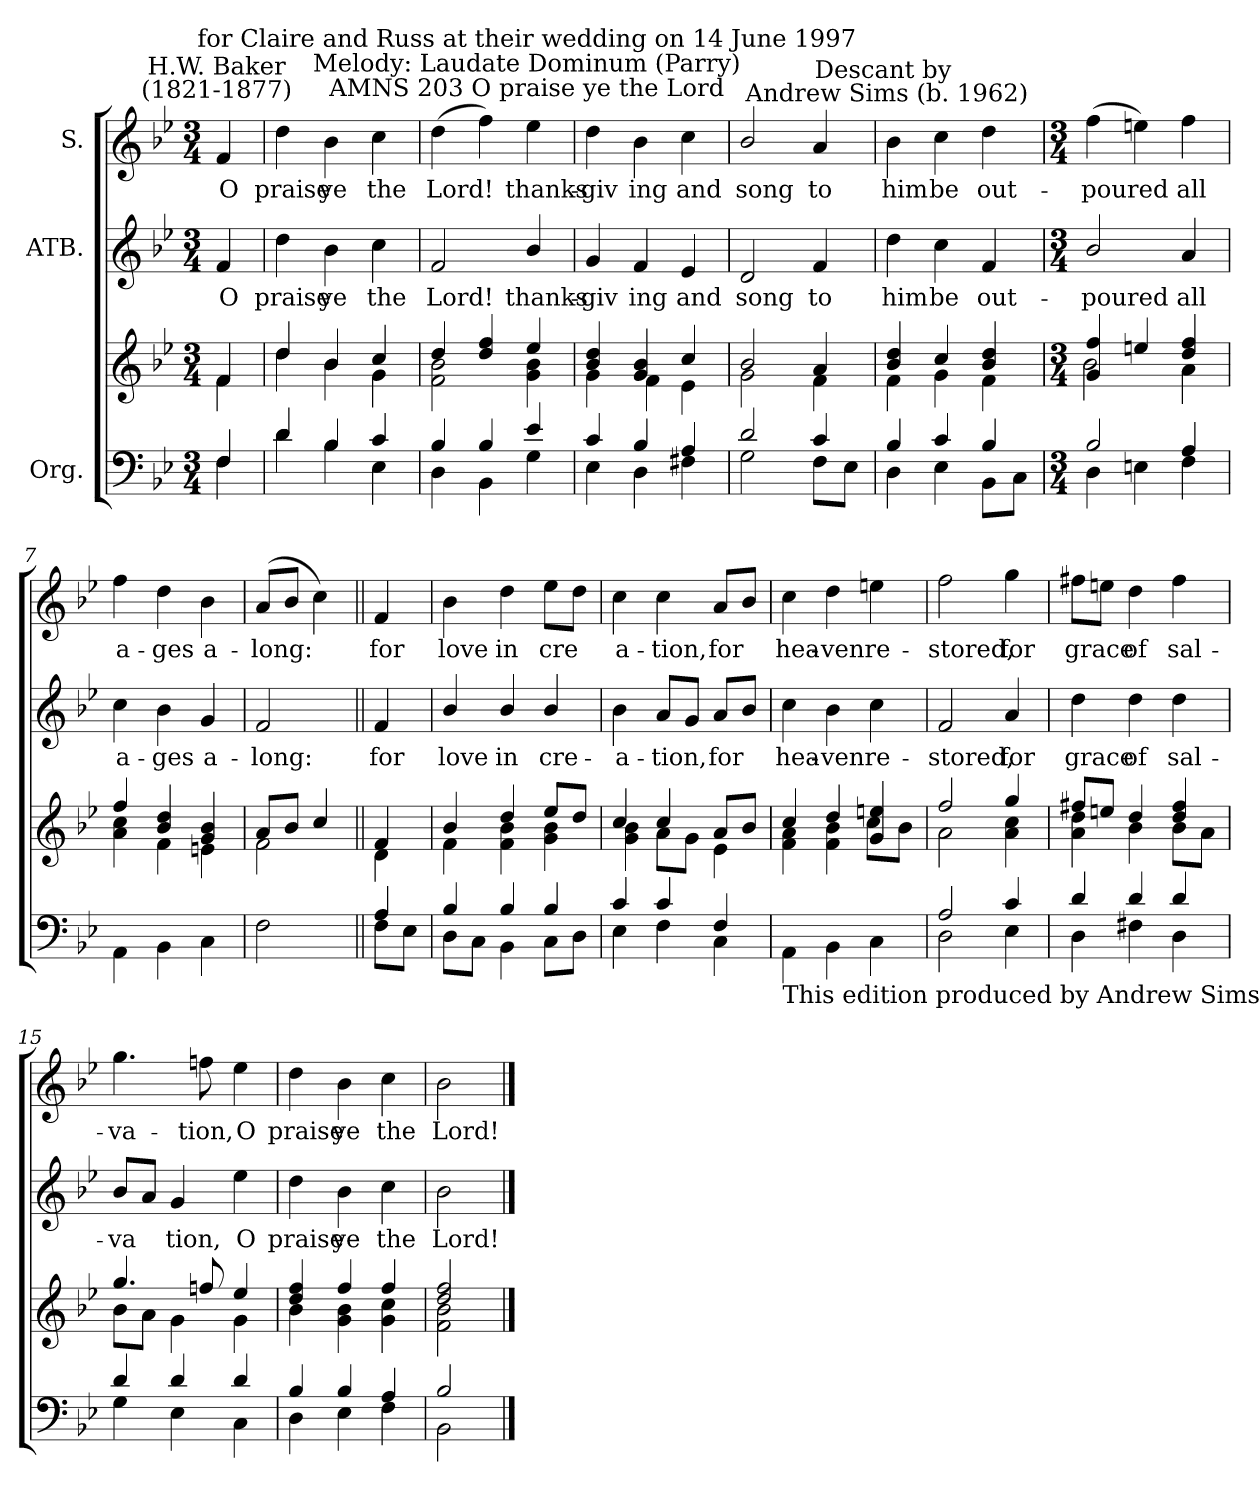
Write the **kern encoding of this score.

**kern	**kern	**kern	**text	**kern	**text
*part3	*part3	*part2	*part2	*part1	*part1
*staff4	*staff3	*staff2	*staff2	*staff1	*staff1
*I"Org.	*	*I"ATB.	*	*I"S.	*
*clefF4	*clefG2	*clefG2	*	*clefG2	*
*k[b-e-]	*k[b-e-]	*k[b-e-]	*	*k[b-e-]	*
*B-:	*B-:	*B-:	*	*B-:	*
*M3/4	*M3/4	*M3/4	*	*M3/4	*
=	=	=	=	=	=
*^	*^	*	*	*	*
!	!	!	!	!	!	!LO:TX:a:cj:t=H.W. Baker\n(1821-1877)	!
!	!	!	!	!	!LO:LY:b	!	!LO:LY:b
4F/	4F\	4f/	4f\	4f	O	4f	O
=1	=1	=1	=1	=1	=1	=1	=1
!	!	!	!	!	!LO:LY:b	!	!LO:LY:b
4d/	4d\	4dd/	4dd\	4dd	praise	4dd	praise
!	!	!	!	!	!LO:LY:b	!	!LO:LY:b
4B-/	4B-\	4b-/	4b-\	4b-	ye	4b-	ye
!	!	!	!	!	!LO:LY:b	!	!LO:LY:b
4c/	4E-\	4cc/	4g\	4cc	the	4cc	the
=2	=2	=2	=2	=2	=2	=2	=2
!	!	!	!	!	!LO:LY:b	!	!LO:LY:b
4B-/	4D\	4dd/	2f\ 2b-\	2f	Lord!	(>4dd	Lord!
4B-/	4BB-\	4dd/ 4ff/	.	.	.	4ff)	.
!	!	!	!	!	!	!LO:TX:a:cj:t=AMNS 203 O praise ye the Lord	!
!	!	!	!	!	!	!LO:TX:a:cj:t=Melody&colon; Laudate Dominum (Parry)	!
!	!	!	!	!	!	!LO:TX:a:cj:t=for Claire and Russ at their wedding on 14 June 1997	!
!	!	!	!	!	!LO:LY:b	!	!LO:LY:b
4e-/	4G\	4ee-/	4g\ 4b-\	4b-/	thanks-	4ee-	thanks-
=3	=3	=3	=3	=3	=3	=3	=3
!	!	!	!	!	!LO:LY:b	!	!LO:LY:b
4c/	4E-\	4b-/ 4dd/	4g\	4g	-giv	4dd	-giv
!	!	!	!	!	!LO:LY:b	!	!LO:LY:b
4B-/	4D\	4g/ 4b-/	4f\	4f	-ing	4b-	-ing
!	!	!	!	!	!LO:LY:b	!	!LO:LY:b
4A/	4F#X\	4cc/	4e-\	4e-	and	4cc	and
=4	=4	=4	=4	=4	=4	=4	=4
!	!	!	!	!	!LO:LY:b	!	!LO:LY:b
2d/	2G\	2b-/	2g\	2d	song	2b-/	song
!	!	!	!	!	!LO:LY:b	!	!LO:LY:b
4c/	8F\L	4a/	4f\	4f	to	4a	to
.	8E-\J	.	.	.	.	.	.
=5	=5	=5	=5	=5	=5	=5	=5
!	!	!	!	!	!	!LO:TX:a:cj:t=Descant by \nAndrew Sims (b. 1962)	!
!	!	!	!	!	!LO:LY:b	!	!LO:LY:b
4B-/	4D\	4b-/ 4dd/	4f\	4dd	him	4b-	him
!	!	!	!	!	!LO:LY:b	!	!LO:LY:b
4c/	4E-\	4cc/	4g\	4cc	be	4cc	be
!	!	!	!	!	!LO:LY:b	!	!LO:LY:b
4B-/	8BB-\L	4b-/ 4dd/	4f\	4f	out-	4dd	out-
.	8C\J	.	.	.	.	.	.
!!LO:LB:g=z
=6	=6	=6	=6	=6	=6	=6	=6
*M3/4	*	*M3/4	*	*M3/4	*	*M3/4	*
!	!	!	!	!	!LO:LY:b	!	!LO:LY:b
2B-/	4D\	4g/ 4ff/	2b-\	2b-/	-poured	(>4ff	-poured
.	4En\	4een/	.	.	.	4een)	.
!	!	!	!	!	!LO:LY:b	!	!LO:LY:b
4A/	4F\	4dd/ 4ff/	4a\	4a	all	4ff	all
=7	=7	=7	=7	=7	=7	=7	=7
!	!	!	!	!	!LO:LY:b	!	!LO:LY:b
2.ryy	4AA\	4ff/	4a\ 4cc\	4cc	a-	4ff	a-
!	!	!	!	!	!LO:LY:b	!	!LO:LY:b
.	4BB-\	4b-/ 4dd/	4f\	4b-	-ges	4dd	-ges
!	!	!	!	!	!LO:LY:b	!	!LO:LY:b
.	4C\	4g/ 4b-/	4en\	4g	a-	4b-	a-
=8	=8	=8	=8	=8	=8	=8	=8
!	!	!	!	!	!LO:LY:b	!	!LO:LY:b
2ryy	2F\	8a/L	2f\	2f	-long:	(<8aL	-long:
.	.	8b-/J	.	.	.	8b-J	.
.	.	4cc/	.	.	.	4cc)	.
=9||	=9||	=9||	=9||	=9||	=9||	=9||	=9||
!	!	!	!	!	!LO:LY:b	!	!LO:LY:b
4A/	8F\L	4f/	4d\	4f	for	4f	for
.	8E-\J	.	.	.	.	.	.
=10	=10	=10	=10	=10	=10	=10	=10
!	!	!	!	!	!LO:LY:b	!	!LO:LY:b
4B-/	8D\L	4b-/	4f\	4b-/	love	4b-	love
.	8C\J	.	.	.	.	.	.
!	!	!	!	!	!LO:LY:b	!	!LO:LY:b
4B-/	4BB-\	4dd/	4f\ 4b-\	4b-/	in	4dd	in
!	!	!	!	!	!LO:LY:b	!	!LO:LY:b
4B-/	8C\L	8ee-/L	4g\ 4b-\	4b-/	cre-	8ee-L	cre
.	8D\J	8dd/J	.	.	.	8ddJ	.
=11	=11	=11	=11	=11	=11	=11	=11
!	!	!	!	!	!LO:LY:b	!	!LO:LY:b
4c/	4E-\	4cc/	4g\ 4b-\	4b-	-a-	4cc	a-
!	!	!	!	!	!LO:LY:b	!	!LO:LY:b
4c/	4F\	4cc/	8a\L	8aL	-tion,	4cc	-tion,
.	.	.	8g\J	8gJ	.	.	.
!	!	!	!	!	!LO:LY:b	!	!LO:LY:b
4F/	4C\	8a/L	4e-\	8aL	for	8aL	for
.	.	8b-/J	.	8b-J	.	8b-J	.
!!LO:LB:g=z
=12	=12	=12	=12	=12	=12	=12	=12
!LO:TX:b:t=This edition produced by Andrew Sims, 2021	!	!	!	!	!	!	!
!	!	!	!	!	!LO:LY:b	!	!LO:LY:b
2.ryy	4AA\	4cc/	4f\ 4a\	4cc	hea-	4cc	hea-
!	!	!	!	!	!LO:LY:b	!	!LO:LY:b
.	4BB-\	4dd/	4f\ 4b-\	4b-	-ven	4dd	-ven
!	!	!	!	!	!LO:LY:b	!	!LO:LY:b
.	4C\	4g/ 4een/	8cc\L	4cc	re-	4een	re-
.	.	.	8b-\J	.	.	.	.
=13	=13	=13	=13	=13	=13	=13	=13
!	!	!	!	!	!LO:LY:b	!	!LO:LY:b
2A/	2D\	2ff/	2a\	2f	-stored,	2ff	-stored,
!	!	!	!	!	!LO:LY:b	!	!LO:LY:b
4c/	4E-\	4gg/	4a\ 4cc\	4a	for	4gg	for
=14	=14	=14	=14	=14	=14	=14	=14
!	!	!	!	!	!LO:LY:b	!	!LO:LY:b
4d/	4D\	8ff#X/L	4a\ 4dd\	4dd	grace	8ff#XL	grace
.	.	8een/J	.	.	.	8eenJ	.
!	!	!	!	!	!LO:LY:b	!	!LO:LY:b
4d/	4F#X\	4dd/	4b-\	4dd	of	4dd	of
!	!	!	!	!	!LO:LY:b	!	!LO:LY:b
4d/	4D\	4dd/ 4ff#/	8b-\L	4dd	sal-	4ff#	sal-
.	.	.	8a\J	.	.	.	.
=15	=15	=15	=15	=15	=15	=15	=15
!	!	!	!	!	!LO:LY:b	!	!LO:LY:b
4d/	4G\	4.gg/	8b-\L	8b-L	-va	4.gg	-va-
.	.	.	8a\J	8aJ	.	.	.
!	!	!	!	!	!LO:LY:b	!	!
4d/	4E-\	.	4g\	4g	tion,	.	.
!	!	!	!	!	!	!	!LO:LY:b
.	.	8ffn/	.	.	.	8ffn	-tion,
!	!	!	!	!	!LO:LY:b	!	!LO:LY:b
4d/	4C\	4ee-/	4g\	4ee-	O	4ee-	O
=16	=16	=16	=16	=16	=16	=16	=16
!	!	!	!	!	!LO:LY:b	!	!LO:LY:b
4B-/	4D\	4dd/ 4ff/	4b-\	4dd	praise	4dd	praise
!	!	!	!	!	!LO:LY:b	!	!LO:LY:b
4B-/	4E-\	4ff/	4g\ 4b-\	4b-	ye	4b-	ye
!	!	!	!	!	!LO:LY:b	!	!LO:LY:b
4A/	4F\	4ff/	4g\ 4cc\	4cc	the	4cc	the
=17	=17	=17	=17	=17	=17	=17	=17
!	!	!	!	!	!LO:LY:b	!	!LO:LY:b
2B-/	2BB-\	2dd/ 2ff/	2f\ 2b-\	2b-	Lord!	2b-	Lord!
*v	*v	*	*	*	*	*	*
*	*v	*v	*	*	*	*
==	==	==	==	==	==
*-	*-	*-	*-	*-	*-
